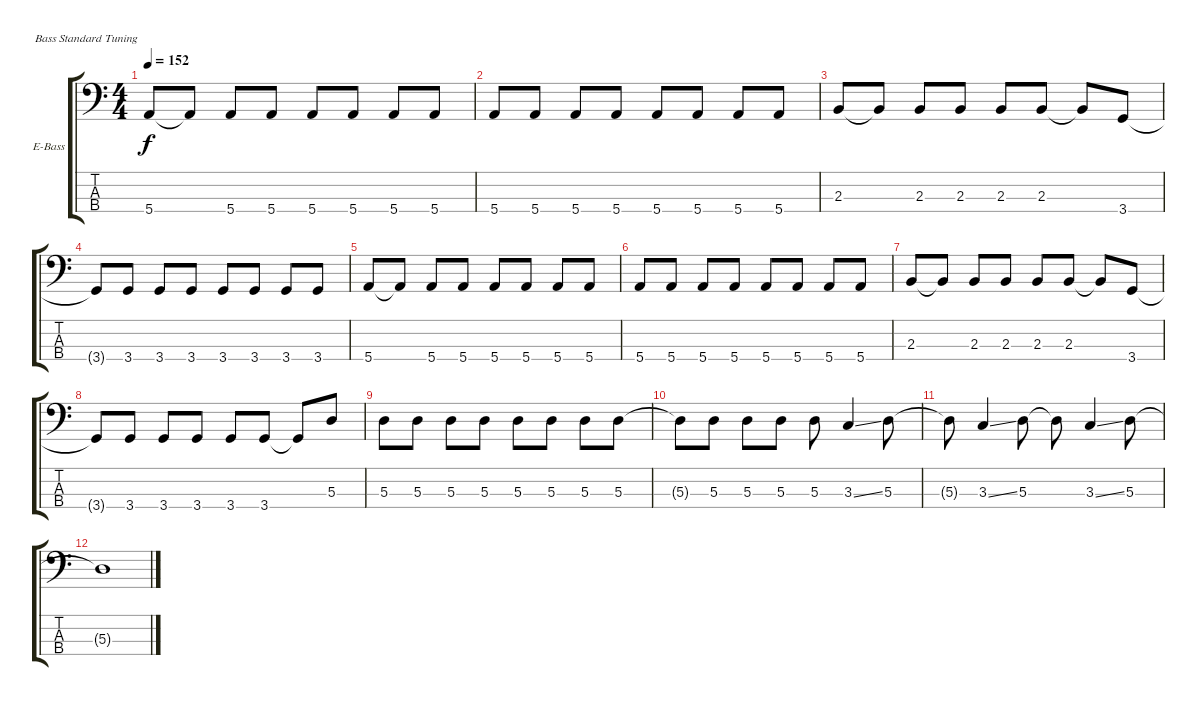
\bracketExtendMode groupsimilarinstruments
\firstSystemTrackNameOrientation horizontal
\otherSystemsTrackNameOrientation horizontal
\track ("Bass" "E-Bass") {instrument electricbasspick}
\staff {score tabs}
\tuning (G2 D2 A1 E1)
\ts (4 4)
\tempo 152
\clef f4
\ks c
5.4.8{dy f} 5.4{t}.8 5.4.8 5.4.8 5.4.8 5.4.8 5.4.8 5.4.8 |
5.4.8 5.4.8 5.4.8 5.4.8 5.4.8 5.4.8 5.4.8 5.4.8 |
2.3.8 2.3{t}.8 2.3.8 2.3.8 2.3.8 2.3.8 2.3{t}.8 3.4.8 |
3.4{t}.8 3.4.8 3.4.8 3.4.8 3.4.8 3.4.8 3.4.8 3.4.8 |
5.4.8 5.4{t}.8 5.4.8 5.4.8 5.4.8 5.4.8 5.4.8 5.4.8 |
5.4.8 5.4.8 5.4.8 5.4.8 5.4.8 5.4.8 5.4.8 5.4.8 |
2.3.8 2.3{t}.8 2.3.8 2.3.8 2.3.8 2.3.8 2.3{t}.8 3.4.8 |
3.4{t}.8 3.4.8 3.4.8 3.4.8 3.4.8 3.4.8 3.4{t}.8 5.3.8 |
5.3.8 5.3.8 5.3.8 5.3.8 5.3.8 5.3.8 5.3.8 5.3.8 |
5.3{t}.8 5.3.8 5.3.8 5.3.8 5.3.8 3.3{ss}.4 5.3.8 |
5.3{t}.8 3.3{ss}.4 5.3.8 5.3{t}.8 3.3{ss}.4 5.3.8 |
5.3{t}.1
